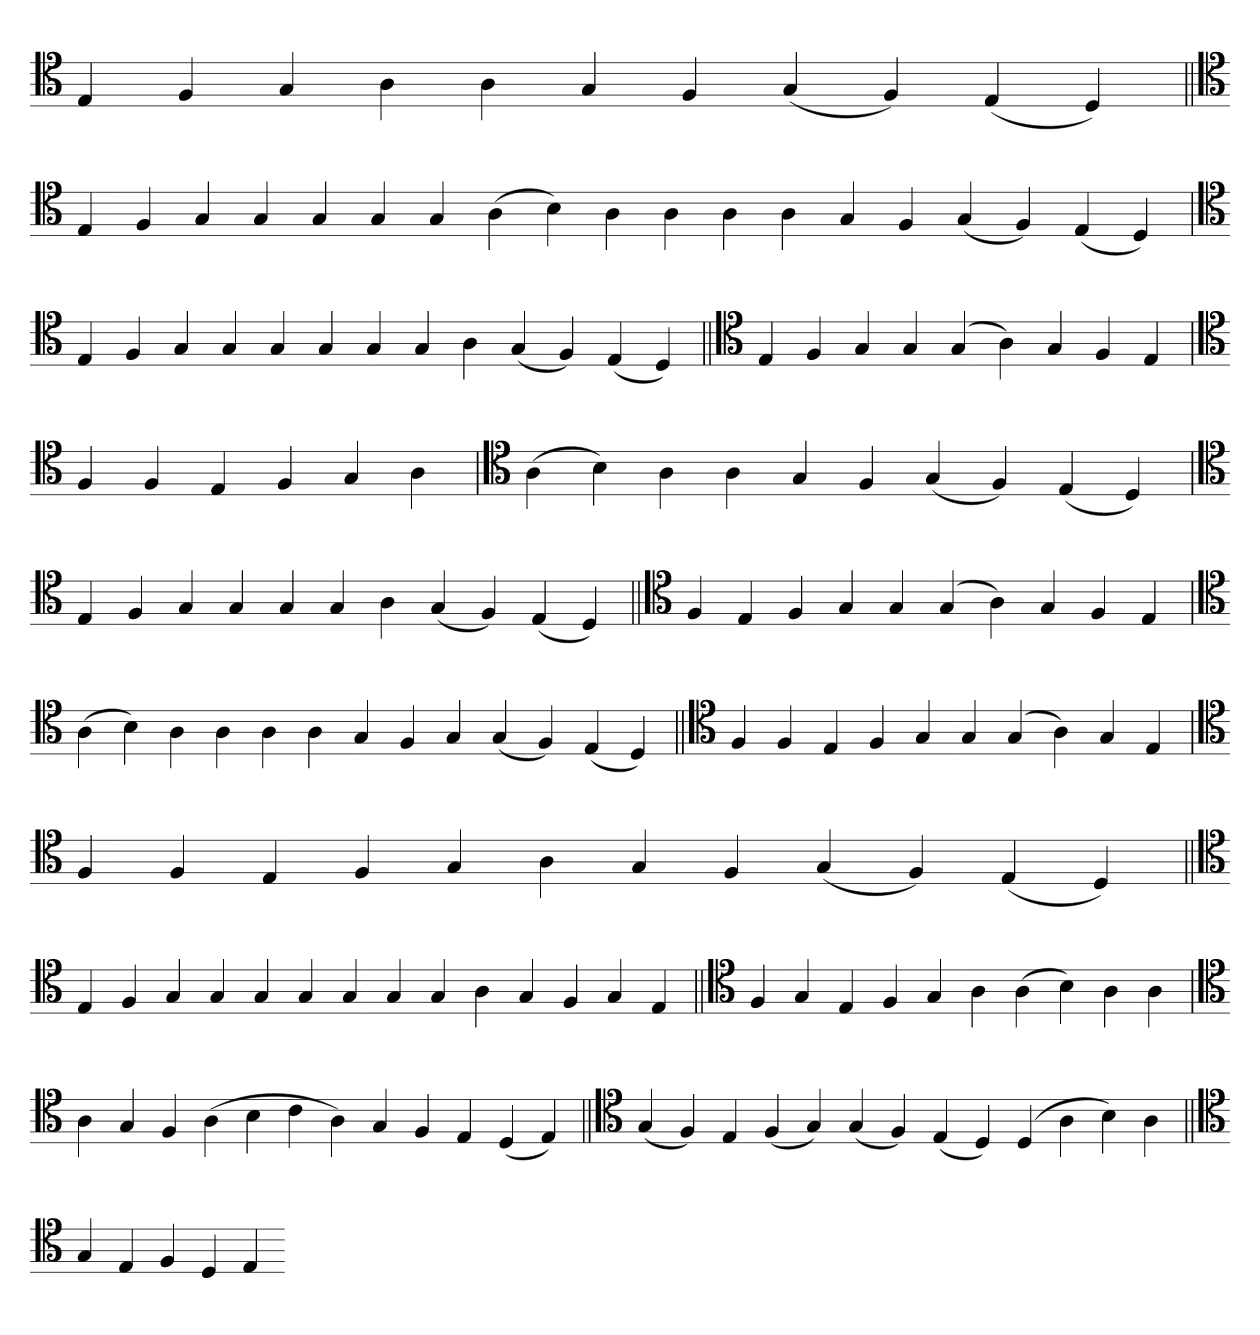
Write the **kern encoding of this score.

**kern
*part1
*staff1
*clefC4
=
4E
4F
4G
4A
4A
4G
4F
(4G
4F)
(4E
4D)
=||
*clefC4
4E
4F
4G
4G
4G
4G
4G
(4A
4B)
4A
4A
4A
4A
4G
4F
(4G
4F)
(4E
4D)
='
*clefC4
4E
4F
4G
4G
4G
4G
4G
4G
4A
(4G
4F)
(4E
4D)
=||
*clefC4
4E
4F
4G
4G
(4G
4A)
4G
4F
4E
=`
*clefC4
4F
4F
4E
4F
4G
4A
=`
*clefC4
(4A
4B)
4A
4A
4G
4F
(4G
4F)
(4E
4D)
='
*clefC4
4E
4F
4G
4G
4G
4G
4A
(4G
4F)
(4E
4D)
=||
*clefC4
4F
4E
4F
4G
4G
(4G
4A)
4G
4F
4E
=`
*clefC4
(4A
4B)
4A
4A
4A
4A
4G
4F
4G
(4G
4F)
(4E
4D)
=||
*clefC4
4F
4F
4E
4F
4G
4G
(4G
4A)
4G
4E
=`
*clefC4
4F
4F
4E
4F
4G
4A
4G
4F
(4G
4F)
(4E
4D)
=||
*clefC4
4E
4F
4G
4G
4G
4G
4G
4G
4G
4A
4G
4F
4G
4E
=||
*clefC4
4F
4G
4E
4F
4G
4A
(4A
4B)
4A
4A
=`
*clefC4
4A
4G
4F
(4A
4B
4c
4A)
4G
4F
4E
(4D
4E)
=||
*clefC4
(4G
4F)
4E
(4F
4G)
(4G
4F)
(4E
4D)
(4D
4A
4B)
4A
=||
*clefC4
4G
4E
4F
4D
4E
=-
*-
